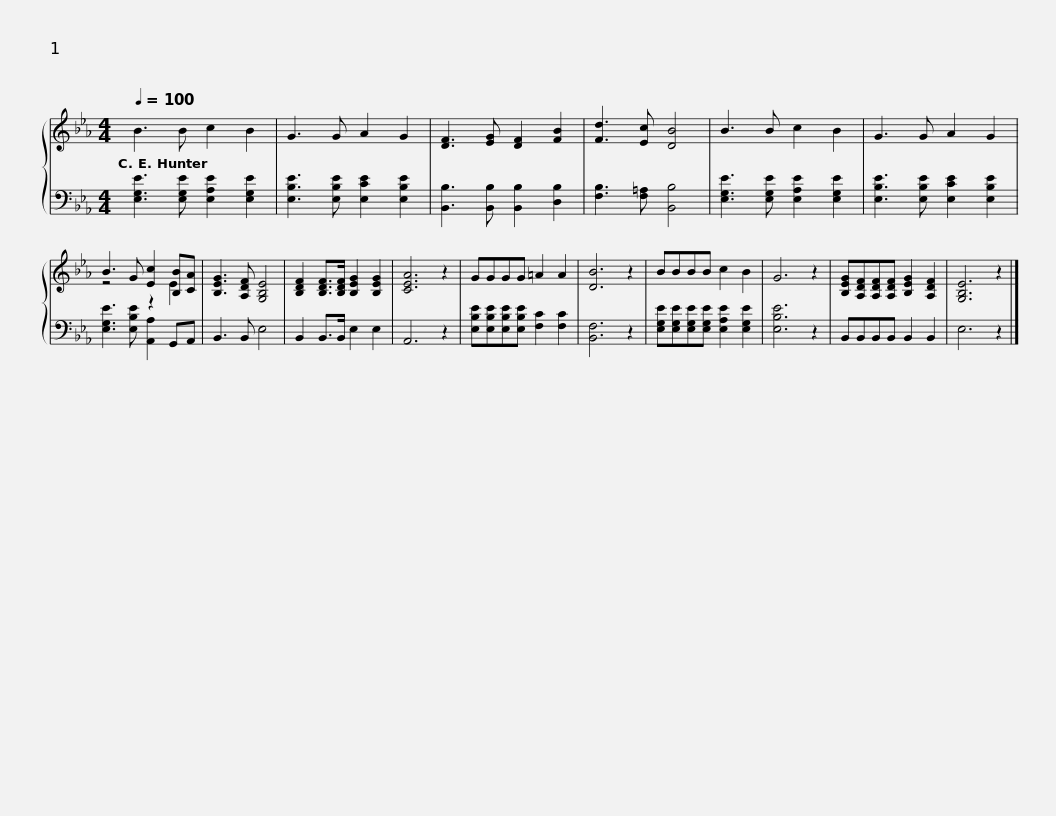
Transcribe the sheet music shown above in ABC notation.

X:1
%%score { ( 1 3 ) | 2 }
L:1/8
Q:1/4=100
M:4/4
I:linebreak $
K:Eb
V:1 treble
V:3 treble
V:2 bass
V:1
 B3 B c2 B2 | G3 G A2 G2 | [DF]3 [EG] [DF]2 [FB]2 | [Fd]3 [Ec] [DB]4 | B3 B c2 B2 | %5
 G3 G A2 G2 | B3 G [Ec]2 [B,B][CA] |$ [B,EG]3 [A,DF] [G,B,E]4 | [B,DF]2 [B,DF]>[B,DF] [B,EG]2 [B,EG]2 | [CEA]6 z2 | %10
 GGGG =A2 A2 | [DB]6 z2 | BBBB c2 B2 | G6 z2 |$ [B,EG][A,DF][A,DF][A,DF] [B,EG]2 [A,DF]2 | %15
 [G,B,E]6 z2 |] %16
V:2
 [E,G,E]3 [E,G,E] [E,A,E]2 [E,G,E]2 | [E,B,E]3 [E,B,E] [E,CE]2 [E,B,E]2 | [B,,B,]3 [B,,B,] [B,,B,]2 [D,B,]2 | [F,B,]3 [F,=A,] [B,,B,]4 | [E,G,E]3 [E,G,E] [E,A,E]2 [E,G,E]2 | %5
 [E,B,E]3 [E,B,E] [E,CE]2 [E,B,E]2 | [E,G,E]3 [E,B,E] [A,,A,]2 G,,A,, |$ B,,3 B,, E,4 | B,,2 B,,>B,, E,2 E,2 | A,,6 z2 | %10
 [E,B,E][E,B,E][E,B,E][E,B,E] [F,C]2 [F,C]2 | [B,,F,]6 z2 | [E,G,E][E,G,E][E,G,E][E,G,E] [E,A,E]2 [E,G,E]2 | [E,B,E]6 z2 |$ B,,B,,B,,B,, B,,2 B,,2 | %15
 E,6 z2 |] %16
V:3
 x8 | x8 | x8 | x8 | x8 | %5
 x8 | z4 z2 E2 |$ x8 | x8 | x8 | %10
 x8 | x8 | x8 | x8 |$ x8 | %15
 x8 |] %16
